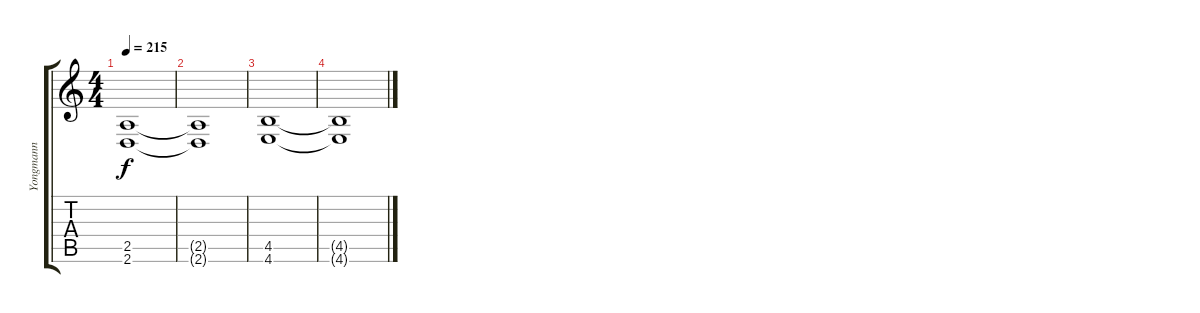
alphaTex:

\track ("Yongmann" "Yongmann") {instrument distortionguitar}
\staff {score tabs}
\tuning (D4 A3 F3 C3 G2 C2) {hide}
\ts (4 4)
\tempo 215
\clef g2
\ks c
(2.5 2.6).1{dy f} |
(2.5{t} 2.6{t}).1 |
(4.5 4.6).1 |
(4.5{t} 4.6{t}).1
